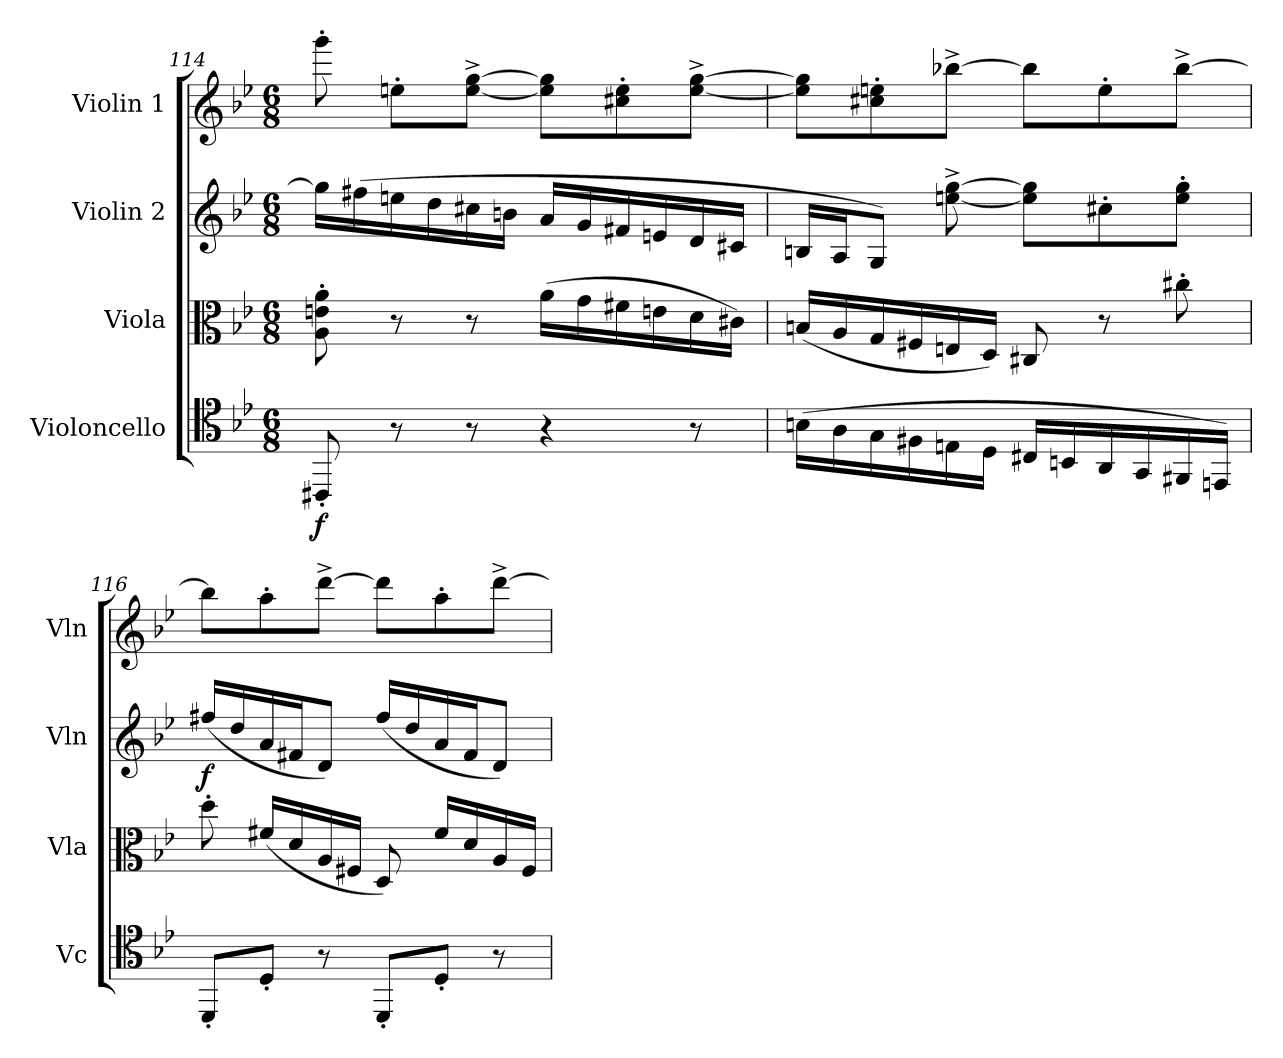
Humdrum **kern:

**kern	**dynam	**kern	**kern	**dynam	**kern
*part4	*part4	*part3	*part2	*part2	*part1
*staff4	*staff4	*staff3	*staff2	*staff2	*staff1
*I"Violoncello	*	*I"Viola	*I"Violin 2	*	*I"Violin 1
*I'Vc	*	*I'Vla	*I'Vln	*	*I'Vln
!!LO:LB:g=z
*clefC4	*	*clefC3	*clefG2	*	*clefG2
*k[b-e-]	*	*k[b-e-]	*k[b-e-]	*	*k[b-e-]
*M6/8	*	*M6/8	*M6/8	*	*M6/8
=114	=114	=114	=114	=114	=114
!	!LO:DY:b	!	!	!	!
8CC#X'/	f	8A\' 8en\' 8a\'	16gg\LL]	.	8ggg'\
.	.	.	(16ff#X\	.	.
8r	.	8r	16een\	.	8een'\L
.	.	.	16dd\	.	.
8r	.	8r	16cc#X\	.	[8ee\^ [8gg\^J
.	.	.	16bn\JJ	.	.
4r	.	(16a\LL	16a/LL	.	8ee\] 8gg\]L
.	.	16g\	16g/	.	.
.	.	16f#X\	16f#X/	.	8cc#X\' 8ee\'
.	.	16en\	16en/	.	.
8r	.	16d\	16d/	.	[8ee\^ [8gg\^J
.	.	16c#X\JJ)	16c#X/JJ	.	.
!!LO:LB:g=z
=115	=115	=115	=115	=115	=115
(16Bn\LL	.	(16Bn/LL	16Bn/LL	.	8ee\] 8gg\]L
16A\	.	16A/	16A/J	.	.
16G\	.	16G/	8G/J)	.	8cc#X\' 8een\'
16F#X\	.	16F#X/	.	.	.
16En\	.	16En/	[8een\^ [8gg\^	.	[8bb-X^\J
16D\JJ	.	16D/JJ)	.	.	.
16C#X/LL	.	8C#X/	8ee\] 8gg\]L	.	8bb-\L]
16BBn/	.	.	.	.	.
16AA/	.	8r	8cc#X'\	.	8ee'\
16GG/	.	.	.	.	.
16FF#X/	.	8cc#X'\	8ee\' 8gg\'J	.	[8bb-^\J
16EEn/JJ)	.	.	.	.	.
=116	=116	=116	=116	=116	=116
!	!	!	!	!LO:DY:b	!
8DD'/L	.	8dd'\	(16ff#X/LL	f	8bb-\L]
.	.	.	16dd/	.	.
8D'/J	.	(16f#X/LL	16a/	.	8aa'\
.	.	16d/	16f#X/J	.	.
8r	.	16A/	8d/J)	.	[8ddd^\J
.	.	16F#X/JJ	.	.	.
8DD'/L	.	8D/)	(16ff#/LL	.	8ddd\L]
.	.	.	16dd/	.	.
8D'/J	.	16f#/LL	16a/	.	8aa'\
.	.	16d/	16f#/J	.	.
8r	.	16A/	8d/J)	.	[8ddd^\J
.	.	16F#/JJ	.	.	.
=	=	=	=	=	=
*-	*-	*-	*-	*-	*-
